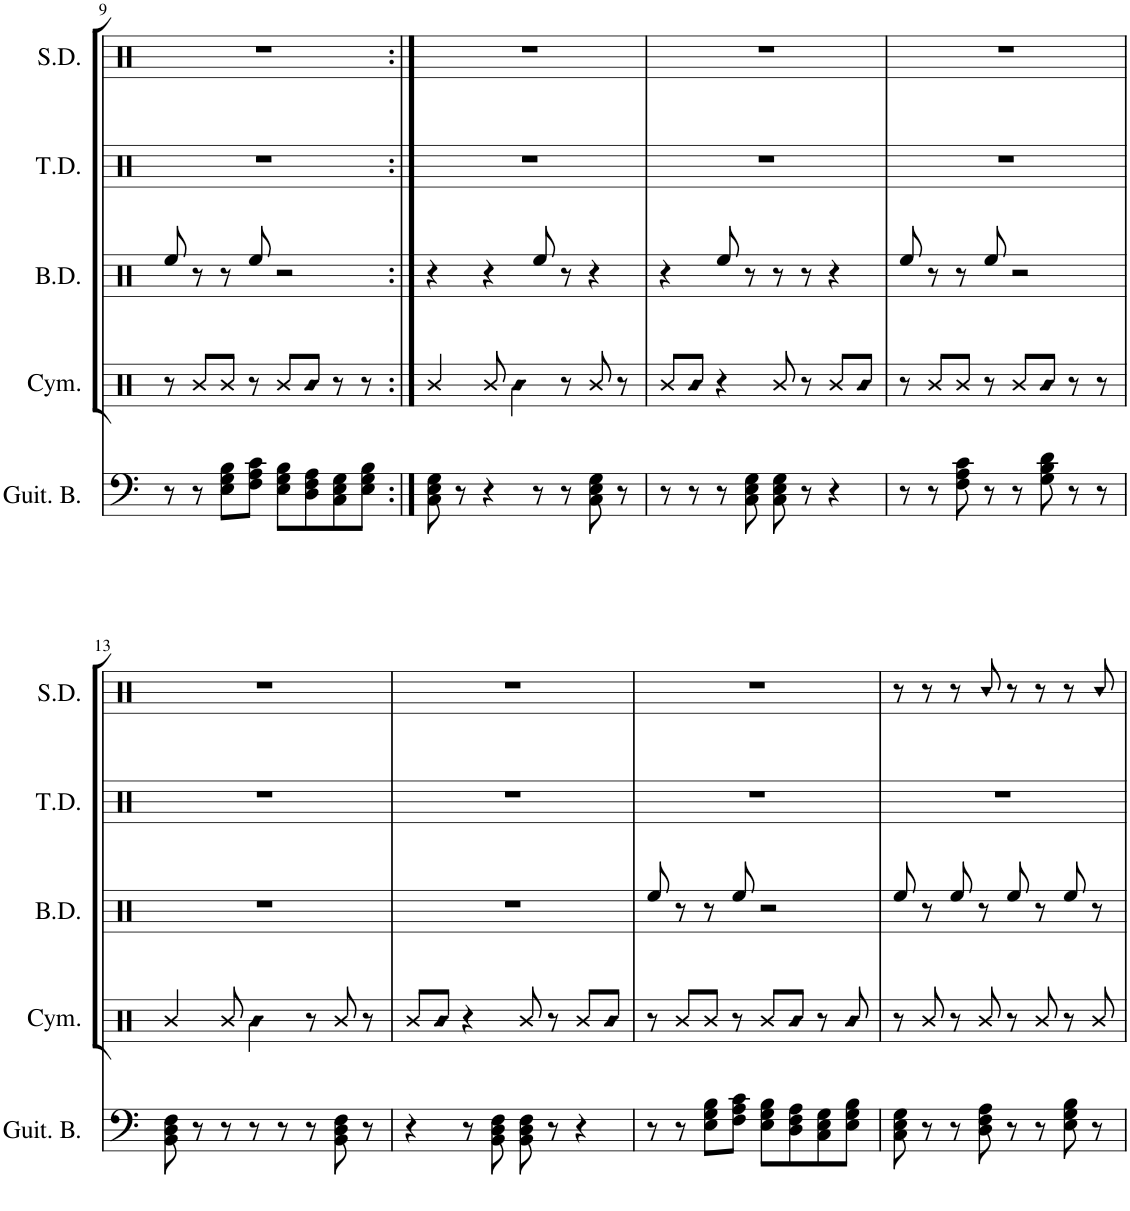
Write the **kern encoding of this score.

**kern	**kern	**kern	**kern	**kern
*part5	*part4	*part3	*part2	*part1
*staff5	*staff4	*staff3	*staff2	*staff1
*I"Guitare basse	*I"Cymbals	*I"Bass Drums	*I"Tenor Drums	*I"Snare Drum
*I'Guit. B.	*I'Cym.	*I'B.D.	*I'T.D.	*I'S.D.
!!LO:PB:g=z
*clefF4	*clefX	*clefX	*clefX	*clefX
*Trd7c12	*	*	*	*
*k[]	*k[]	*k[]	*k[]	*k[]
*M4/4	*M4/4	*M4/4	*M4/4	*M4/4
=9	=9	=9	=9	=9
8r	8r	8Ree/	1r	1r
8r	8R/L	8r	.	.
8E\ 8G\ 8B\L	8R/J	8r	.	.
8F\ 8A\ 8c\J	8r	8Ree/	.	.
8E\ 8G\ 8B\L	8R/L	2r	.	.
!	!LO:N:head=diamond	!	!	!
8D\ 8F\ 8A\	8R/J	.	.	.
8C\ 8E\ 8G\	8r	.	.	.
8E\ 8G\ 8B\J	8r	.	.	.
=10:|!	=10:|!	=10:|!	=10:|!	=10:|!
8C\ 8E\ 8G\	4R/	4r	1r	1r
8r	.	.	.	.
4r	8R/	4r	.	.
!	!LO:N:head=diamond	!	!	!
.	4R\	.	.	.
8r	.	8Ree/	.	.
8r	8r	8r	.	.
8C\ 8E\ 8G\	8R/	4r	.	.
8r	8r	.	.	.
=11	=11	=11	=11	=11
8r	8R/L	4r	1r	1r
!	!LO:N:head=diamond	!	!	!
8r	8R/J	.	.	.
8r	4r	8Ree/	.	.
8C\ 8E\ 8G\	.	8r	.	.
8C\ 8E\ 8G\	8R/	8r	.	.
8r	8r	8r	.	.
4r	8R/L	4r	.	.
!	!LO:N:head=diamond	!	!	!
.	8R/J	.	.	.
=12	=12	=12	=12	=12
8r	8r	8Ree/	1r	1r
8r	8R/L	8r	.	.
8F\ 8A\ 8c\	8R/J	8r	.	.
8r	8r	8Ree/	.	.
8r	8R/L	2r	.	.
!	!LO:N:head=diamond	!	!	!
8G\ 8B\ 8d\	8R/J	.	.	.
8r	8r	.	.	.
8r	8r	.	.	.
!!LO:LB:g=z
=13	=13	=13	=13	=13
8BB\ 8D\ 8F\	4R/	1r	1r	1r
8r	.	.	.	.
8r	8R/	.	.	.
!	!LO:N:head=diamond	!	!	!
8r	4R\	.	.	.
8r	.	.	.	.
8r	8r	.	.	.
8BB\ 8D\ 8F\	8R/	.	.	.
8r	8r	.	.	.
=14	=14	=14	=14	=14
4r	8R/L	1r	1r	1r
!	!LO:N:head=diamond	!	!	!
.	8R/J	.	.	.
8r	4r	.	.	.
8BB\ 8D\ 8F\	.	.	.	.
8BB\ 8D\ 8F\	8R/	.	.	.
8r	8r	.	.	.
4r	8R/L	.	.	.
!	!LO:N:head=diamond	!	!	!
.	8R/J	.	.	.
=15	=15	=15	=15	=15
8r	8r	8Ree/	1r	1r
8r	8R/L	8r	.	.
8E\ 8G\ 8B\L	8R/J	8r	.	.
8F\ 8A\ 8c\J	8r	8Ree/	.	.
8E\ 8G\ 8B\L	8R/L	2r	.	.
!	!LO:N:head=diamond	!	!	!
8D\ 8F\ 8A\	8R/J	.	.	.
8C\ 8E\ 8G\	8r	.	.	.
!	!LO:N:head=diamond	!	!	!
8E\ 8G\ 8B\J	8R/	.	.	.
=16	=16	=16	=16	=16
8C\ 8E\ 8G\	8r	8Ree/	1r	8r
8r	8R/	8r	.	8r
8r	8r	8Ree/	.	8r
8D\ 8F\ 8A\	8R/	8r	.	8R/
8r	8r	8Ree/	.	8r
8r	8R/	8r	.	8r
8E\ 8G\ 8B\	8r	8Ree/	.	8r
8r	8R/	8r	.	8R/
=	=	=	=	=
*-	*-	*-	*-	*-
